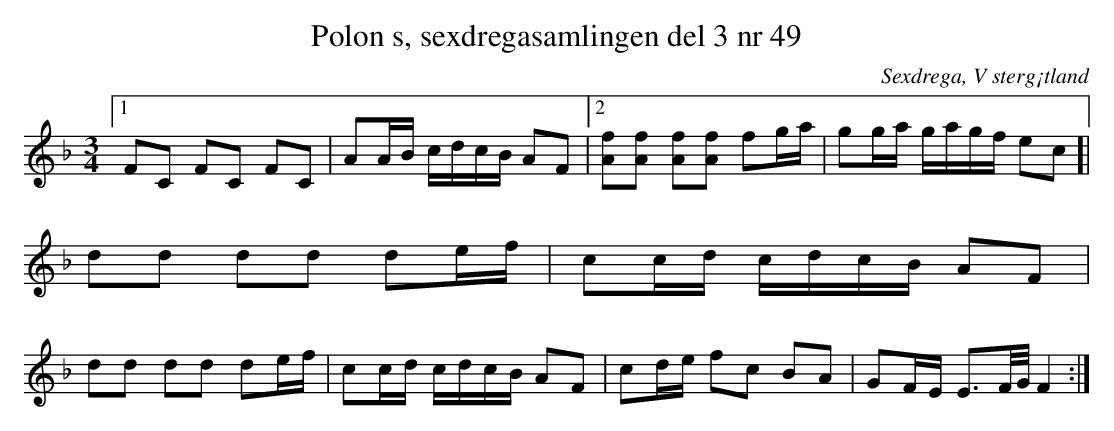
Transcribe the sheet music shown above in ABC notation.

X:1
T:Polon s, sexdregasamlingen del 3 nr 49
O:Sexdrega, V sterg¡tland
M: 3/4
L: 1/8
K:F
[1 FC FC FC | AA/B/ c/d/c/B/ AF |[2 [Af][Af] [Af][Af] fg/a/ | gg/a/ g/a/g/f/ ec ]|
dd dd de/f/ | cc/d/ c/d/c/B/ AF |
dd dd de/f/ | cc/d/ c/d/c/B/ AF | cd/e/ fc BA | GF/E/ E3/2F//G// F2 :|
